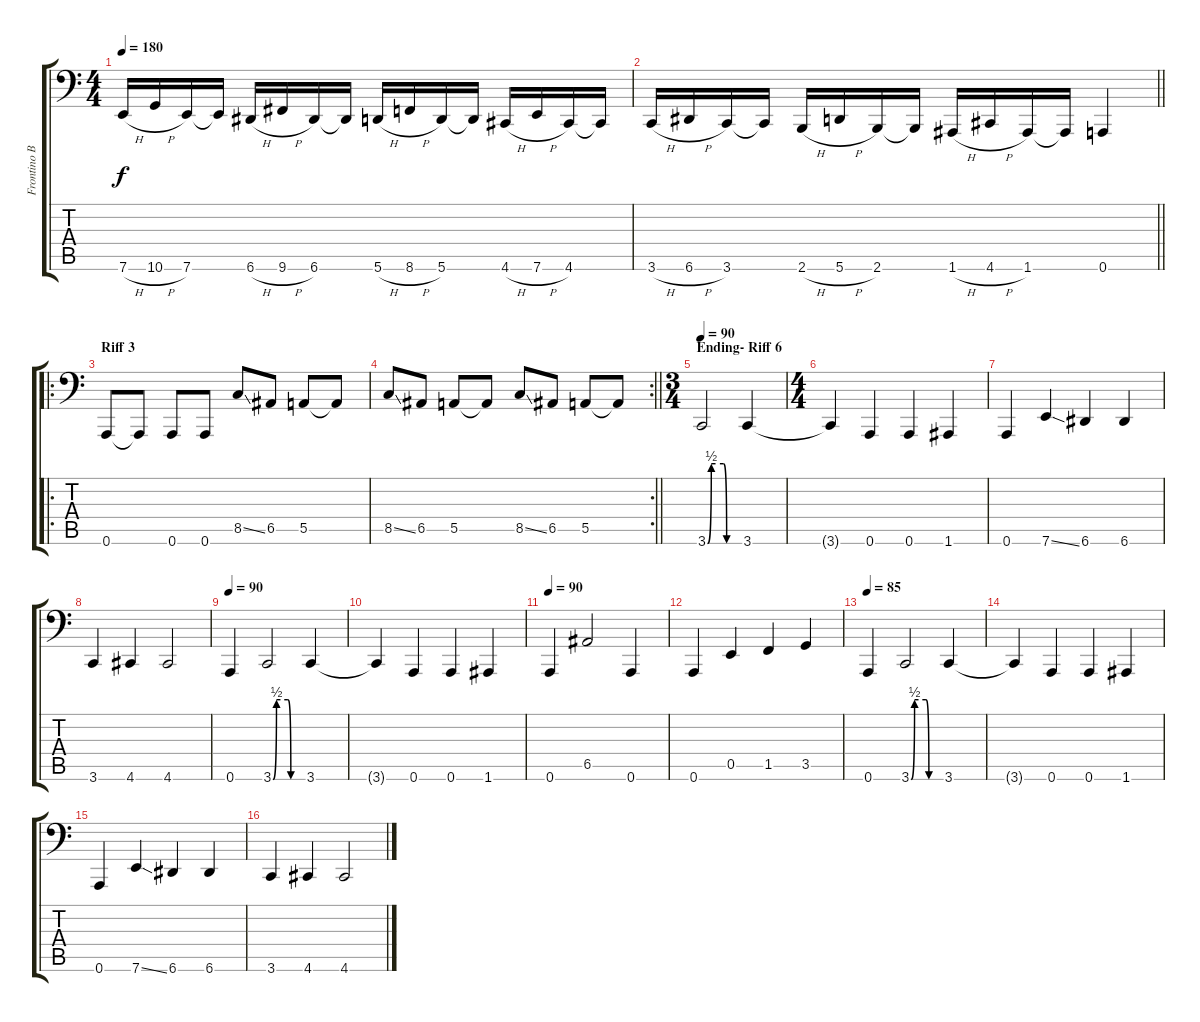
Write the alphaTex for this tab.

\track ("Frontino Bass" "Frontino B") {instrument electricbasspick}
\staff {score tabs}
\tuning (B2 Gb2 D2 A1 E1 A0) {hide}
\ts (4 4)
\tempo 190
\tempo 170
\tempo 180
\clef f4
\ks c
7.6{h}.16{dy f} 10.6{h}.16 7.6.16 7.6{t}.16 6.6{h}.16 9.6{h}.16 6.6.16 6.6{t}.16 5.6{h}.16 8.6{h}.16 5.6.16 5.6{t}.16 4.6{h}.16 7.6{h}.16 4.6.16 4.6{t}.16 |
\barLineRight lightlight
3.6{h}.16 6.6{h}.16 3.6.16 3.6{t}.16 2.6{h}.16 5.6{h}.16 2.6.16 2.6{t}.16 1.6{h}.16 4.6{h}.16 1.6.16 1.6{t}.16 0.6.4 |
\ro
\section ("" "Riff 3")
0.6.8 0.6{t}.8 0.6.8 0.6.8 8.5{ss}.8 6.5.8 5.5.8 5.5{t}.8 |
\rc 2
\barLineRight lightlight
8.5{ss}.8 6.5.8 5.5.8 5.5{t}.8 8.5{ss}.8 6.5.8 5.5.8 5.5{t}.8 |
\ts (3 4)
\section ("" "Ending- Riff 6")
\tempo 90
3.6{be (custom 0 0 7 2 15 2 30 2 36 0 60 0)}.2 3.6.4 |
\ts (4 4)
3.6{t}.4 0.6.4 0.6.4 1.6.4 |
0.6.4 7.6{ss}.4 6.6.4 6.6.4 |
3.6.4 4.6.4 4.6.2 |
\tempo 90
0.6.4 3.6{be (custom 0 0 7 2 15 2 30 2 36 0 60 0)}.2 3.6.4 |
3.6{t}.4 0.6.4 0.6.4 1.6.4 |
\tempo 90
0.6.4 6.5.2 0.6.4 |
0.6.4 0.5.4 1.5.4 3.5.4 |
\tempo 85
0.6.4 3.6{be (custom 0 0 7 2 15 2 30 2 36 0 60 0)}.2 3.6.4 |
3.6{t}.4 0.6.4 0.6.4 1.6.4 |
0.6.4 7.6{ss}.4 6.6.4 6.6.4 |
3.6.4 4.6.4 4.6.2
